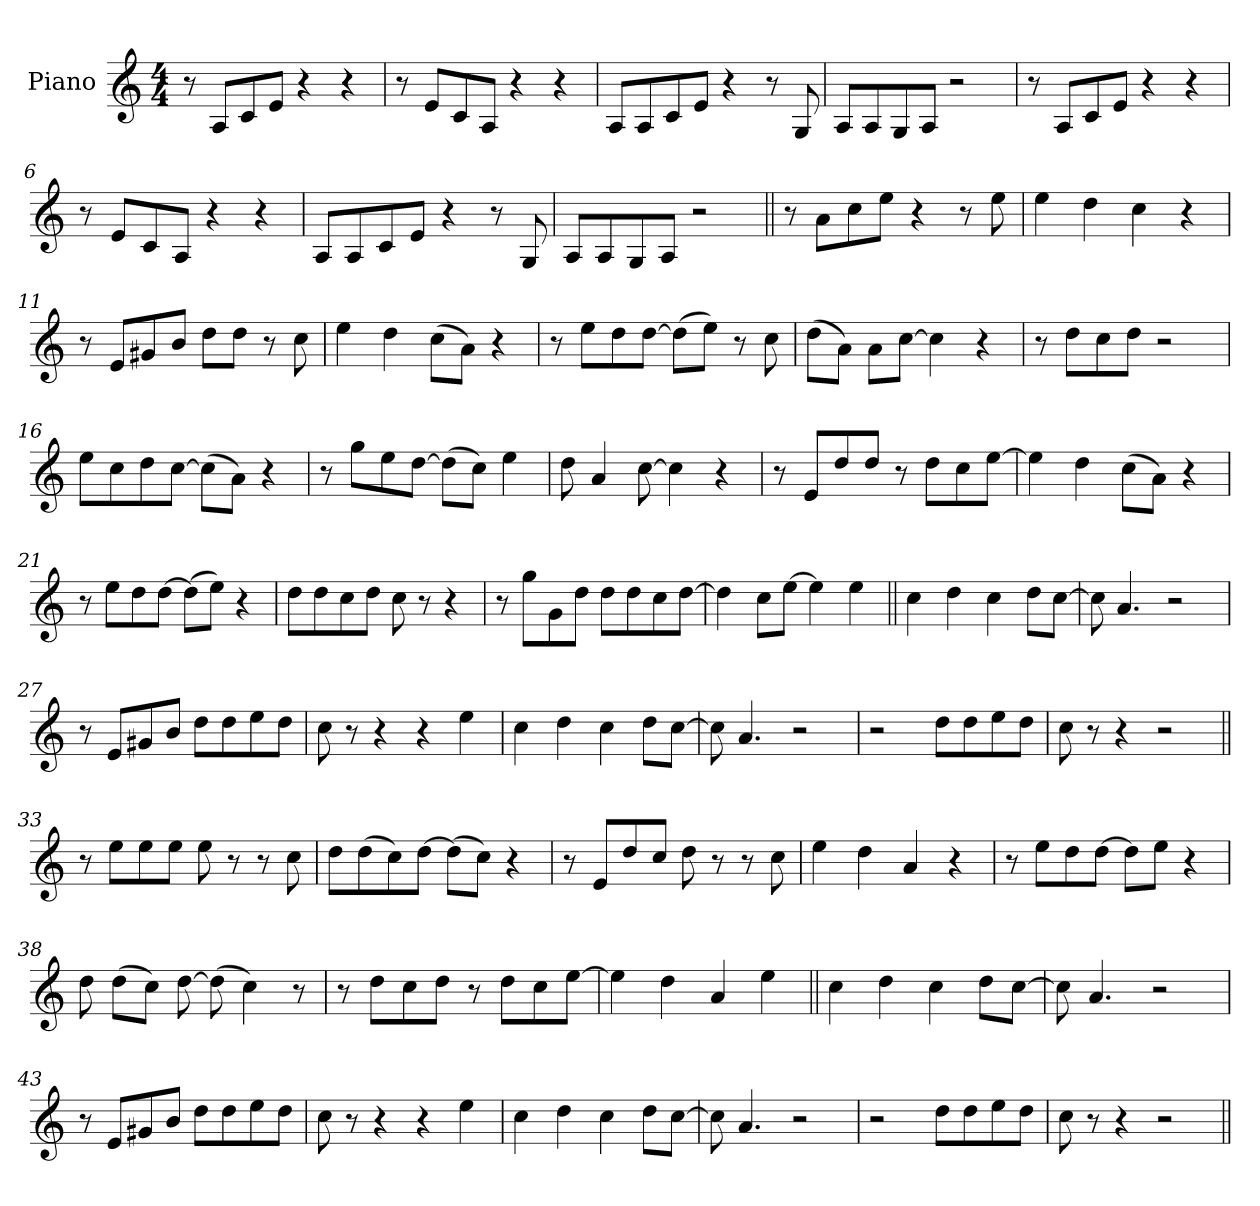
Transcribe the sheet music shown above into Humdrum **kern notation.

**kern
*part1
*staff1
*I"Piano
*I'Pno.
*clefG2
*k[]
*M4/4
=1
8r
8A!L
8c!
8e!J
4r
4r
=2
8r
8e!L
8c!
8A!J
4r
4r
=3
8A!L
8A!
8c!
8e!J
4r
8r
8G!
=4
8A!L
8A!
8G!
8A!J
2r
=5
8r
8A!L
8c!
8e!J
4r
4r
=6
8r
8e!L
8c!
8A!J
4r
4r
=7
8A!L
8A!
8c!
8e!J
4r
8r
8G!
=8
8A!L
8A!
8G!
8A!J
2r
=9||
8r
8aL
8cc
8eeJ
4r
8r
8ee
=10
4ee
4dd
4cc
4r
=11
8r
8eL
8g#X
8bJ
8ddL
8ddJ
8r
8cc
=12
4ee
4dd
(>8ccL
8aJ)
4r
=13
8r
8eeL
8dd
[8ddJ
(>8ddL]
8eeJ)
8r
8cc
=14
(>8ddL
8aJ)
8aL
[8ccJ
4cc]
4r
=15
8r
8ddL
8cc
8ddJ
2r
=16
8eeL
8cc
8dd
[8ccJ
(>8ccL]
8aJ)
4r
=17
8r
8ggL
8ee
[8ddJ
(>8ddL]
8ccJ)
4ee
=18
8dd
4a
[8cc
4cc]
4r
=19
8r
8eL
8dd
8ddJ
8r
8ddL
8cc
[8eeJ
=20
4ee]
4dd
(>8ccL
8aJ)
4r
=21
8r
8eeL
8dd
[8ddJ
(>8ddL]
8eeJ)
4r
=22
8ddL
8dd
8cc
8ddJ
8cc
8r
4r
=23
8r
8ggL
8g
8ddJ
8ddL
8dd
8cc
[8ddJ
=24
4dd]
8ccL
[8eeJ
4ee]
4ee
=25||
4cc
4dd
4cc
8ddL
[8ccJ
=26
8cc]
4.a
2r
=27
8r
8eL
8g#X
8bJ
8ddL
8dd
8ee
8ddJ
=28
8cc
8r
4r
4r
4ee
=29
4cc
4dd
4cc
8ddL
[8ccJ
=30
8cc]
4.a
2r
=31
2r
8ddL
8dd
8ee
8ddJ
=32
8cc
8r
4r
2r
=33||
8r
8eeL
8ee
8eeJ
8ee
8r
8r
8cc
=34
8ddL
(>8dd
8cc)
[8ddJ
(>8ddL]
8ccJ)
4r
=35
8r
8eL
8dd
8ccJ
8dd
8r
8r
8cc
=36
4ee
4dd
4a
4r
=37
8r
8eeL
8dd
[8ddJ
8ddL]
8eeJ
4r
=38
8dd
(>8ddL
8ccJ)
[8dd
(>8dd]
4cc)
8r
=39
8r
8ddL
8cc
8ddJ
8r
8ddL
8cc
[8eeJ
=40
4ee]
4dd
4a
4ee
=41||
4cc
4dd
4cc
8ddL
[8ccJ
=42
8cc]
4.a
2r
=43
8r
8eL
8g#X
8bJ
8ddL
8dd
8ee
8ddJ
=44
8cc
8r
4r
4r
4ee
=45
4cc
4dd
4cc
8ddL
[8ccJ
=46
8cc]
4.a
2r
=47
2r
8ddL
8dd
8ee
8ddJ
=48
8cc
8r
4r
2r
=||
*-
